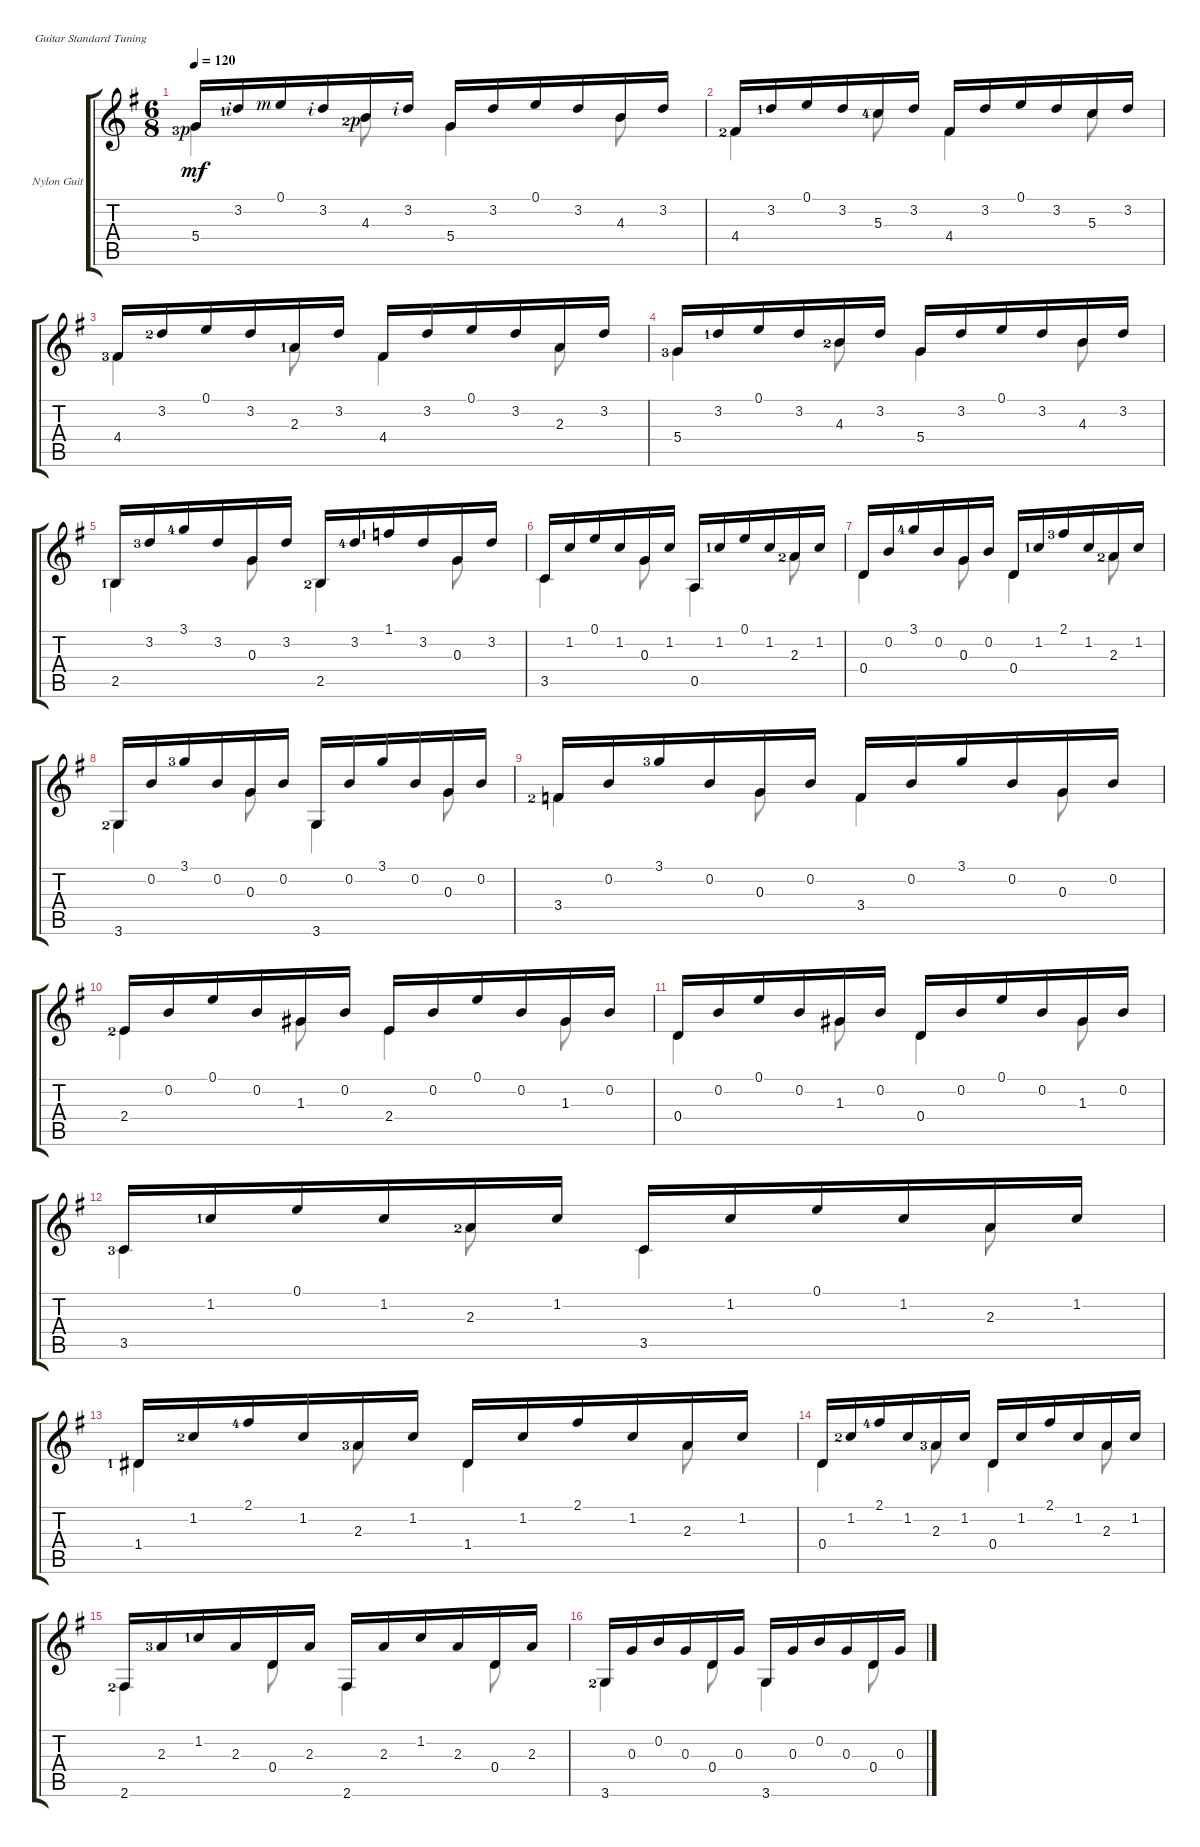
\defaultSystemsLayout 4
\bracketExtendMode groupsimilarinstruments
\firstSystemTrackNameOrientation horizontal
\otherSystemsTrackNameOrientation horizontal
\track ("Nylon Guitar" "Nylon Guit") {instrument acousticguitarsteel}
\staff {score tabs}
\tuning (E4 B3 G3 D3 A2 E2)
\voice
\ts (6 8)
\tempo 120
\clef g2
\ks g
5.4{lf 4 rf 1}.16{dy mf instrument acousticguitarsteel} 3.2{lf 2 rf 2}.16 0.1{rf 3}.16 3.2{rf 2}.16 4.3{lf 3 rf 1}.16 3.2{rf 2}.16 5.4.16 3.2.16 0.1.16 3.2.16 4.3.16 3.2.16 |
4.4{lf 3}.16 3.2{lf 2}.16 0.1.16 3.2.16 5.3{lf 5}.16 3.2.16 4.4.16 3.2.16 0.1.16 3.2.16 5.3.16 3.2.16 |
4.4{lf 4}.16 3.2{lf 3}.16 0.1.16 3.2.16 2.3{lf 2}.16 3.2.16 4.4.16 3.2.16 0.1.16 3.2.16 2.3.16 3.2.16 |
5.4{lf 4}.16 3.2{lf 2}.16 0.1.16 3.2.16 4.3{lf 3}.16 3.2.16 5.4.16 3.2.16 0.1.16 3.2.16 4.3.16 3.2.16 |
2.5{lf 2}.16 3.2{lf 4}.16 3.1{lf 5}.16 3.2.16 0.3.16 3.2.16 2.5{lf 3}.16 3.2{lf 5}.16 1.1{lf 2}.16 3.2.16 0.3.16 3.2.16 |
3.5.16 1.2.16 0.1.16 1.2.16 0.3.16 1.2.16 0.5.16 1.2{lf 2}.16 0.1.16 1.2.16 2.3{lf 3}.16 1.2.16 |
0.4.16 0.2.16 3.1{lf 5}.16 0.2.16 0.3.16 0.2.16 0.4.16 1.2{lf 2}.16 2.1{lf 4}.16 1.2.16 2.3{lf 3}.16 1.2.16 |
3.6{lf 3}.16 0.2.16 3.1{lf 4}.16 0.2.16 0.3.16 0.2.16 3.6.16 0.2.16 3.1.16 0.2.16 0.3.16 0.2.16 |
3.4{lf 3}.16 0.2.16 3.1{lf 4}.16 0.2.16 0.3.16 0.2.16 3.4.16 0.2.16 3.1.16 0.2.16 0.3.16 0.2.16 |
2.4{lf 3}.16 0.2.16 0.1.16 0.2.16 1.3.16 0.2.16 2.4.16 0.2.16 0.1.16 0.2.16 1.3.16 0.2.16 |
0.4.16 0.2.16 0.1.16 0.2.16 1.3.16 0.2.16 0.4.16 0.2.16 0.1.16 0.2.16 1.3.16 0.2.16 |
3.5{lf 4}.16 1.2{lf 2}.16 0.1.16 1.2.16 2.3{lf 3}.16 1.2.16 3.5.16 1.2.16 0.1.16 1.2.16 2.3.16 1.2.16 |
1.4{lf 2}.16 1.2{lf 3}.16 2.1{lf 5}.16 1.2.16 2.3{lf 4}.16 1.2.16 1.4.16 1.2.16 2.1.16 1.2.16 2.3.16 1.2.16 |
0.4.16 1.2{lf 3}.16 2.1{lf 5}.16 1.2.16 2.3{lf 4}.16 1.2.16 0.4.16 1.2.16 2.1.16 1.2.16 2.3.16 1.2.16 |
2.6{lf 3}.16 2.3{lf 4}.16 1.2{lf 2}.16 2.3.16 0.4.16 2.3.16 2.6.16 2.3.16 1.2.16 2.3.16 0.4.16 2.3.16 |
3.6{lf 3}.16 0.3.16 0.2.16 0.3.16 0.4.16 0.3.16 3.6.16 0.3.16 0.2.16 0.3.16 0.4.16 0.3.16
\voice
\clef g2
\ottava regular
\simile none
\ks g
5.4{lf 4 rf 1}.4{dy mf} 4.3{lf 3 rf 1}.8 5.4.4 4.3.8 |
4.4{lf 3}.4 5.3{lf 5}.8 4.4.4 5.3.8 |
4.4{lf 4}.4 2.3{lf 2}.8 4.4.4 2.3.8 |
5.4{lf 4}.4 4.3{lf 3}.8 5.4.4 4.3.8 |
2.5{lf 2}.4 0.3.8 2.5{lf 3}.4 0.3.8 |
3.5.4 0.3.8 0.5.4 2.3{lf 3}.8 |
0.4.4 0.3.8 0.4.4 2.3{lf 3}.8 |
3.6{lf 3}.4 0.3.8 3.6.4 0.3.8 |
3.4{lf 3}.4 0.3.8 3.4.4 0.3.8 |
2.4{lf 3}.4 1.3.8 2.4.4 1.3.8 |
0.4.4 1.3.8 0.4.4 1.3.8 |
3.5{lf 4}.4 2.3{lf 3}.8 3.5.4 2.3.8 |
1.4{lf 2}.4 2.3{lf 4}.8 1.4.4 2.3.8 |
0.4.4 2.3{lf 4}.8 0.4.4 2.3.8 |
2.6{lf 3}.4 0.4.8 2.6.4 0.4.8 |
3.6{lf 3}.4 0.4.8 3.6.4 0.4.8
